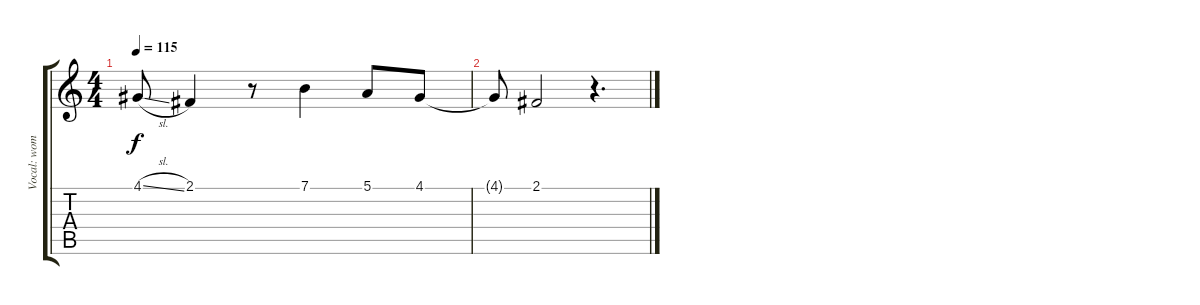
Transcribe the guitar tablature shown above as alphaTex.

\track ("Vocal: women" "Vocal: wom") {instrument choiraahs}
\staff {score tabs}
\tuning (E4 B3 G3 D3 A2 E2) {hide}
\ts (4 4)
\tempo 115
\clef g2
\ks c
4.1{sl t}.8{dy f} 2.1.4 r.8 7.1.4 5.1.8 4.1.8 |
4.1{t}.8 2.1.2 r.4{d}
